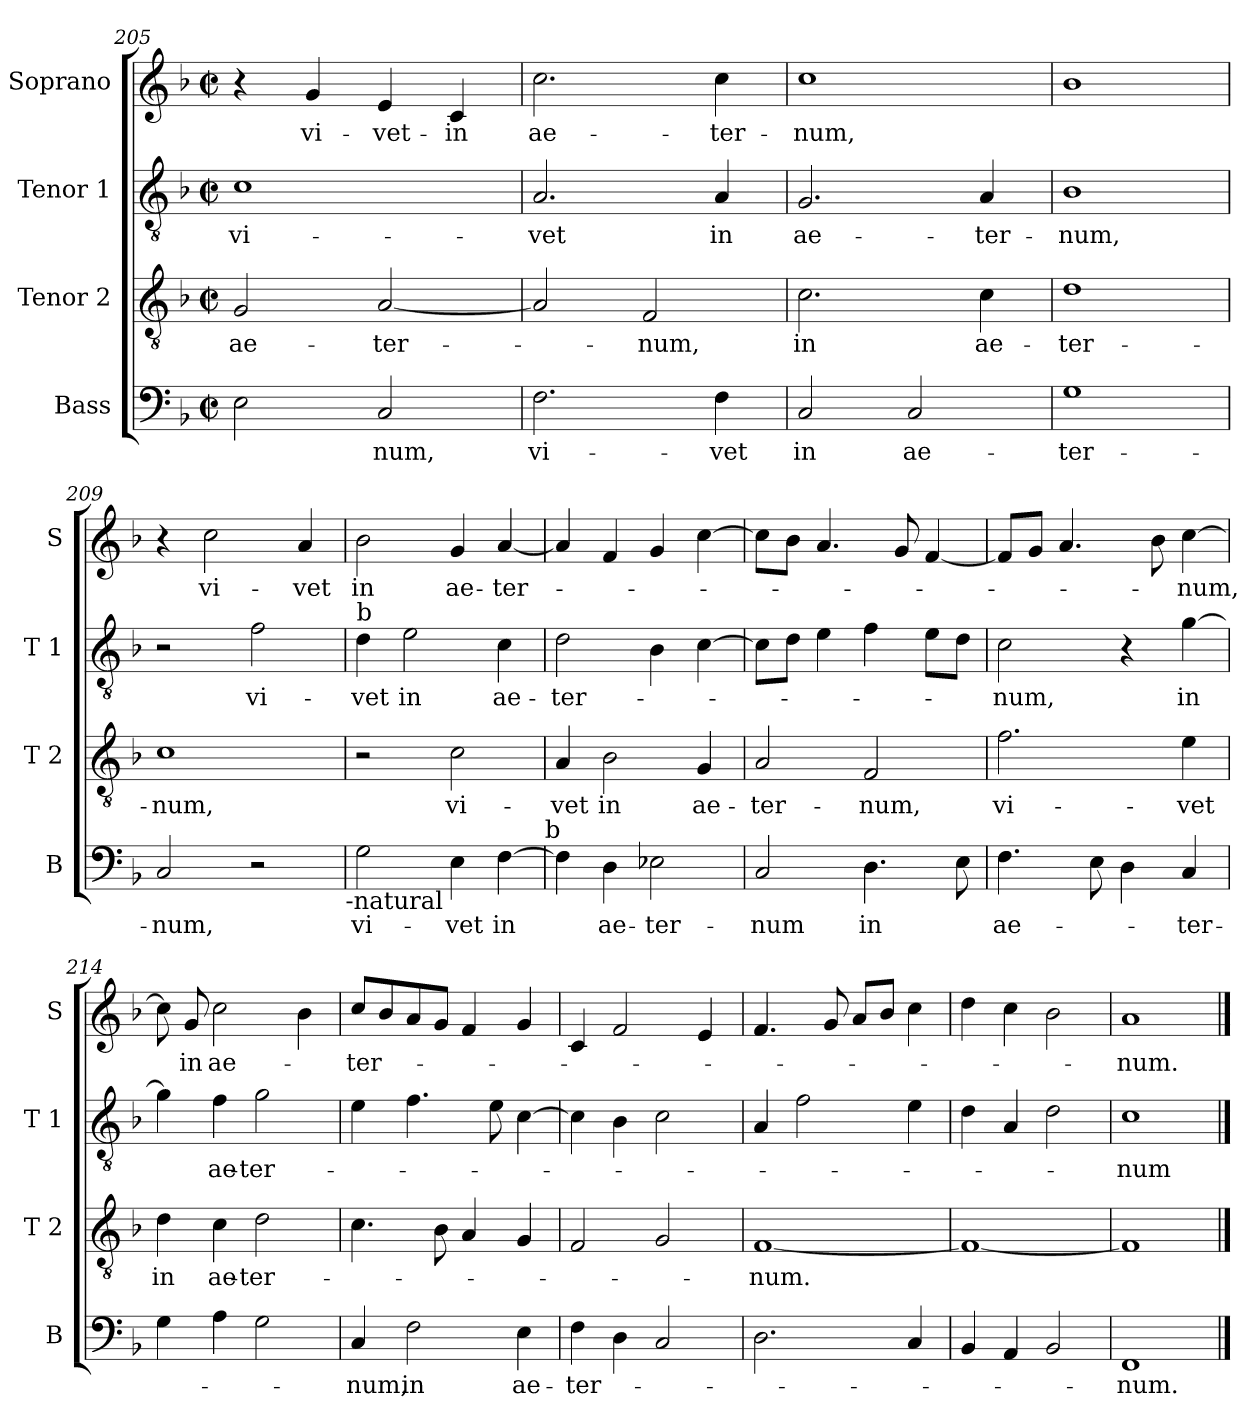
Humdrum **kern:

**kern	**text	**kern	**text	**kern	**text	**kern	**text
*part4	*part4	*part3	*part3	*part2	*part2	*part1	*part1
*staff4	*staff4	*staff3	*staff3	*staff2	*staff2	*staff1	*staff1
*I"Bass	*	*I"Tenor 2	*	*I"Tenor 1	*	*I"Soprano	*
*I'B	*	*I'T 2	*	*I'T 1	*	*I'S	*
*clefF4	*	*clefGv2	*	*clefGv2	*	*clefG2	*
*k[b-]	*	*k[b-]	*	*k[b-]	*	*k[b-]	*
*F:	*	*F:	*	*F:	*	*F:	*
*M2/2	*	*M2/2	*	*M2/2	*	*M2/2	*
*met(c|)	*	*met(c|)	*	*met(c|)	*	*met(c|)	*
=205	=205	=205	=205	=205	=205	=205	=205
2E\	.	2G/	ae-	1c	vi-	4r	.
.	.	.	.	.	.	4g/	vi-
2C/	-num,	[2A/	-ter-	.	.	4e/	-vet-
.	.	.	.	.	.	4c/	-in
=206	=206	=206	=206	=206	=206	=206	=206
2.F\	vi-	2A/]	.	2.A/	-vet	2.cc\	ae-
.	.	2F/	-num,	.	.	.	.
4F\	-vet	.	.	4A/	in	4cc\	-ter-
=207	=207	=207	=207	=207	=207	=207	=207
2C/	in	2.c\	in	2.G/	ae-	1cc	-num,
2C/	ae-	.	.	.	.	.	.
.	.	4c\	ae-	4A/	-ter-	.	.
=208	=208	=208	=208	=208	=208	=208	=208
1G	-ter-	1d	-ter-	1B-	-num,	1b-	.
=209	=209	=209	=209	=209	=209	=209	=209
2C/	-num,	1c	-num,	2r	.	4r	.
.	.	.	.	.	.	2cc\	vi-
2r	.	.	.	2f\	vi-	.	.
.	.	.	.	.	.	4a/	-vet
!LO:TX:b:t=-natural	!	!	!	!	!	!	!
!!LO:LB:g=z
=210	=210	=210	=210	=210	=210	=210	=210
!	!	!	!	!LO:TX:a:t=b	!	!	!
2G\	vi-	2r	.	4d\	-vet	2b-\	in
.	.	.	.	2e\	in	.	.
4E\	-vet	2c\	vi-	.	.	4g/	ae-
[4F\	in	.	.	4c\	ae-	[4a/	-ter-
!LO:TX:a:t=b	!	!	!	!	!	!	!
=211	=211	=211	=211	=211	=211	=211	=211
4F\]	.	4A/	-vet	2d\	-ter-	4a/]	.
4D\	ae-	2B-\	in	.	.	4f/	.
2E-X\	-ter-	.	.	4B-\	.	4g/	.
.	.	4G/	ae-	[4c\	.	[4cc\	.
=212	=212	=212	=212	=212	=212	=212	=212
2C/	-num	2A/	-ter-	8c\L]	.	8cc\L]	.
.	.	.	.	8d\J	.	8b-\J	.
.	.	.	.	4e\	.	4.a/	.
4.D\	in	2F/	-num,	4f\	.	.	.
.	.	.	.	.	.	8g/	.
.	.	.	.	8e\L	.	[4f/	.
8E\	.	.	.	8d\J	.	.	.
=213	=213	=213	=213	=213	=213	=213	=213
4.F\	ae-	2.f\	vi-	2c\	-num,	8f/L]	.
.	.	.	.	.	.	8g/J	.
.	.	.	.	.	.	4.a/	.
8E\	.	.	.	.	.	.	.
4D\	.	.	.	4r	.	.	.
.	.	.	.	.	.	8b-\	.
4C/	-ter-	4e\	-vet	[4g\	in	[4cc\	-num,
=214	=214	=214	=214	=214	=214	=214	=214
4G\	.	4d\	in	4g\]	.	8cc\]	.
.	.	.	.	.	.	8g/	in
4A\	.	4c\	ae-	4f\	ae-	2cc\	ae-
2G\	.	2d\	-ter-	2g\	-ter-	.	.
.	.	.	.	.	.	4b-\	.
!!LO:LB:g=z
=215	=215	=215	=215	=215	=215	=215	=215
4C/	-num,	4.c\	.	4e\	.	8cc/L	-ter-
.	.	.	.	.	.	8b-/	.
2F\	in	.	.	4.f\	.	8a/	.
.	.	8B-\	.	.	.	8g/J	.
.	.	4A/	.	.	.	4f/	.
.	.	.	.	8e\	.	.	.
4E\	ae-	4G/	.	[4c\	.	4g/	.
=216	=216	=216	=216	=216	=216	=216	=216
4F\	-ter-	2F/	.	4c\]	.	4c/	.
4D\	.	.	.	4B-\	.	2f/	.
2C/	.	2G/	.	2c\	.	.	.
.	.	.	.	.	.	4e/	.
=217	=217	=217	=217	=217	=217	=217	=217
2.D\	.	[1F	-num.	4A/	.	4.f/	.
.	.	.	.	2f\	.	.	.
.	.	.	.	.	.	8g/	.
.	.	.	.	.	.	8a/L	.
.	.	.	.	.	.	8b-/J	.
4C/	.	.	.	4e\	.	4cc\	.
=218	=218	=218	=218	=218	=218	=218	=218
4BB-/	.	1F_	.	4d\	.	4dd\	.
4AA/	.	.	.	4A/	.	4cc\	.
2BB-/	.	.	.	2d\	.	2b-\	.
=219	=219	=219	=219	=219	=219	=219	=219
1FF	-num.	1F]	.	1c	-num	1a	-num.
==	==	==	==	==	==	==	==
*-	*-	*-	*-	*-	*-	*-	*-
